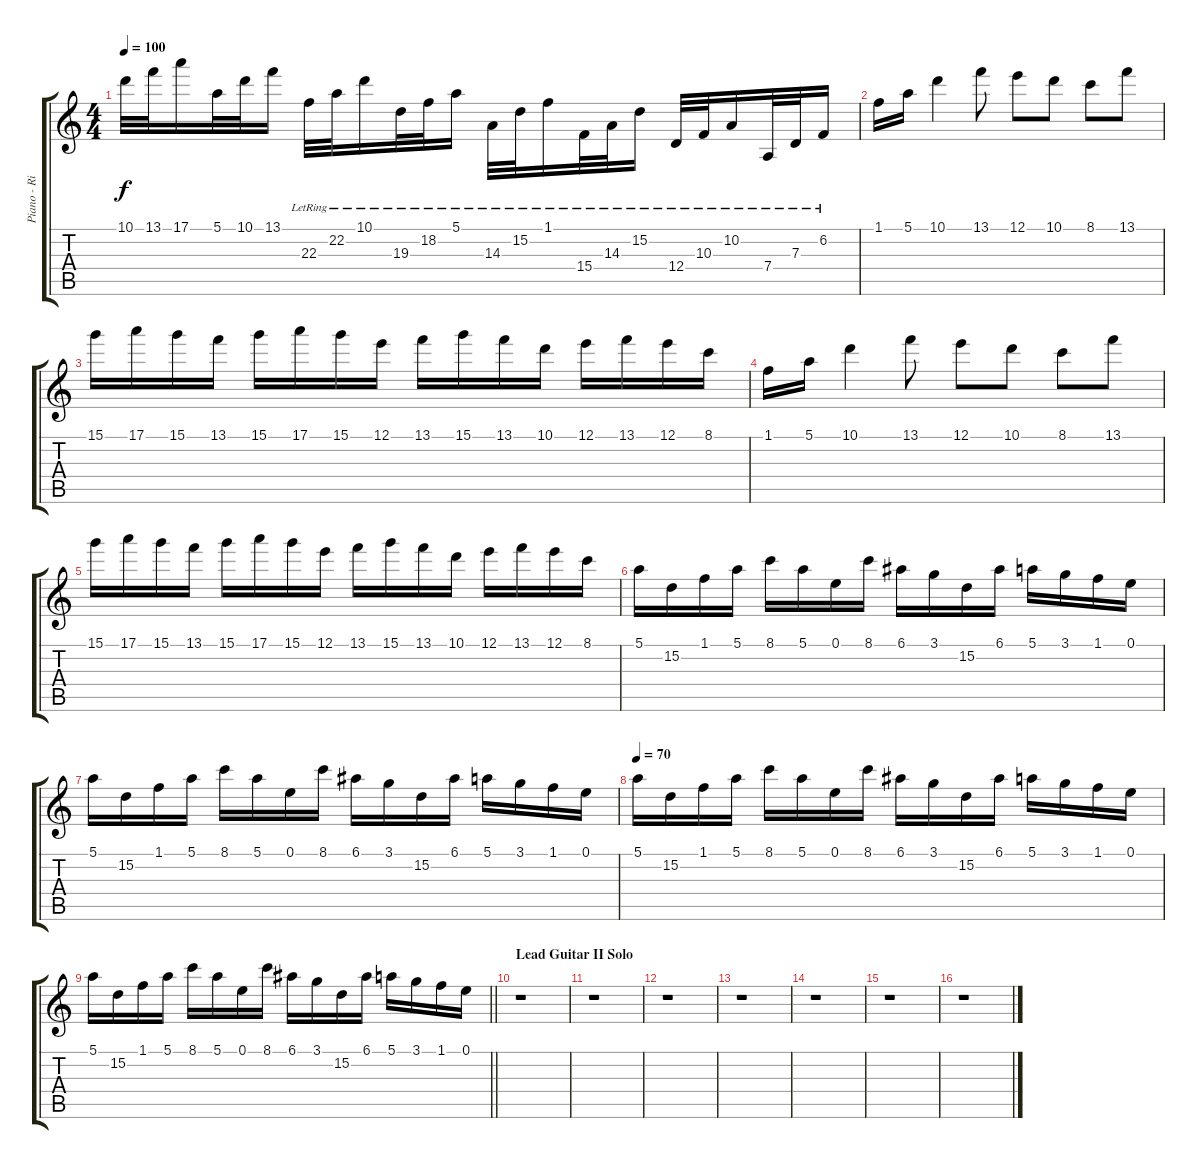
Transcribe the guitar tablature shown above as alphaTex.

\track ("Piano - Right Hand" "Piano - Ri") {instrument acousticgrandpiano}
\staff {score tabs}
\tuning (E5 B3 G3 D3 A2 E2) {hide}
\ts (4 4)
\tempo 100
\clef g2
\ks c
10.1.32{dy f} 13.1.32 17.1.16 5.1.32 10.1.32 13.1.16 22.3{lr}.32 22.2{lr}.32 10.1{lr}.16 19.3{lr}.32 18.2{lr}.32 5.1{lr}.16 14.3{lr}.32 15.2{lr}.32 1.1{lr}.16 15.4{lr}.32 14.3{lr}.32 15.2{lr}.16 12.4{lr}.32 10.3{lr}.32 10.2{lr}.16 7.4{lr}.32 7.3{lr}.32 6.2{lr}.16 |
1.1.16 5.1.16 10.1.4 13.1.8 12.1.8 10.1.8 8.1.8 13.1.8 |
15.1.16 17.1.16 15.1.16 13.1.16 15.1.16 17.1.16 15.1.16 12.1.16 13.1.16 15.1.16 13.1.16 10.1.16 12.1.16 13.1.16 12.1.16 8.1.16 |
1.1.16 5.1.16 10.1.4 13.1.8 12.1.8 10.1.8 8.1.8 13.1.8 |
15.1.16 17.1.16 15.1.16 13.1.16 15.1.16 17.1.16 15.1.16 12.1.16 13.1.16 15.1.16 13.1.16 10.1.16 12.1.16 13.1.16 12.1.16 8.1.16 |
5.1.16 15.2.16 1.1.16 5.1.16 8.1.16 5.1.16 0.1.16 8.1.16 6.1.16 3.1.16 15.2.16 6.1.16 5.1.16 3.1.16 1.1.16 0.1.16 |
5.1.16 15.2.16 1.1.16 5.1.16 8.1.16 5.1.16 0.1.16 8.1.16 6.1.16 3.1.16 15.2.16 6.1.16 5.1.16 3.1.16 1.1.16 0.1.16 |
\tempo 70
5.1.16 15.2.16 1.1.16 5.1.16 8.1.16 5.1.16 0.1.16 8.1.16 6.1.16 3.1.16 15.2.16 6.1.16 5.1.16 3.1.16 1.1.16 0.1.16 |
\barLineRight lightlight
5.1.16 15.2.16 1.1.16 5.1.16 8.1.16 5.1.16 0.1.16 8.1.16 6.1.16 3.1.16 15.2.16 6.1.16 5.1.16 3.1.16 1.1.16 0.1.16 |
\section ("" "Lead Guitar II Solo")
r.1 |
r.1 |
r.1 |
r.1 |
r.1 |
r.1 |
r.1
